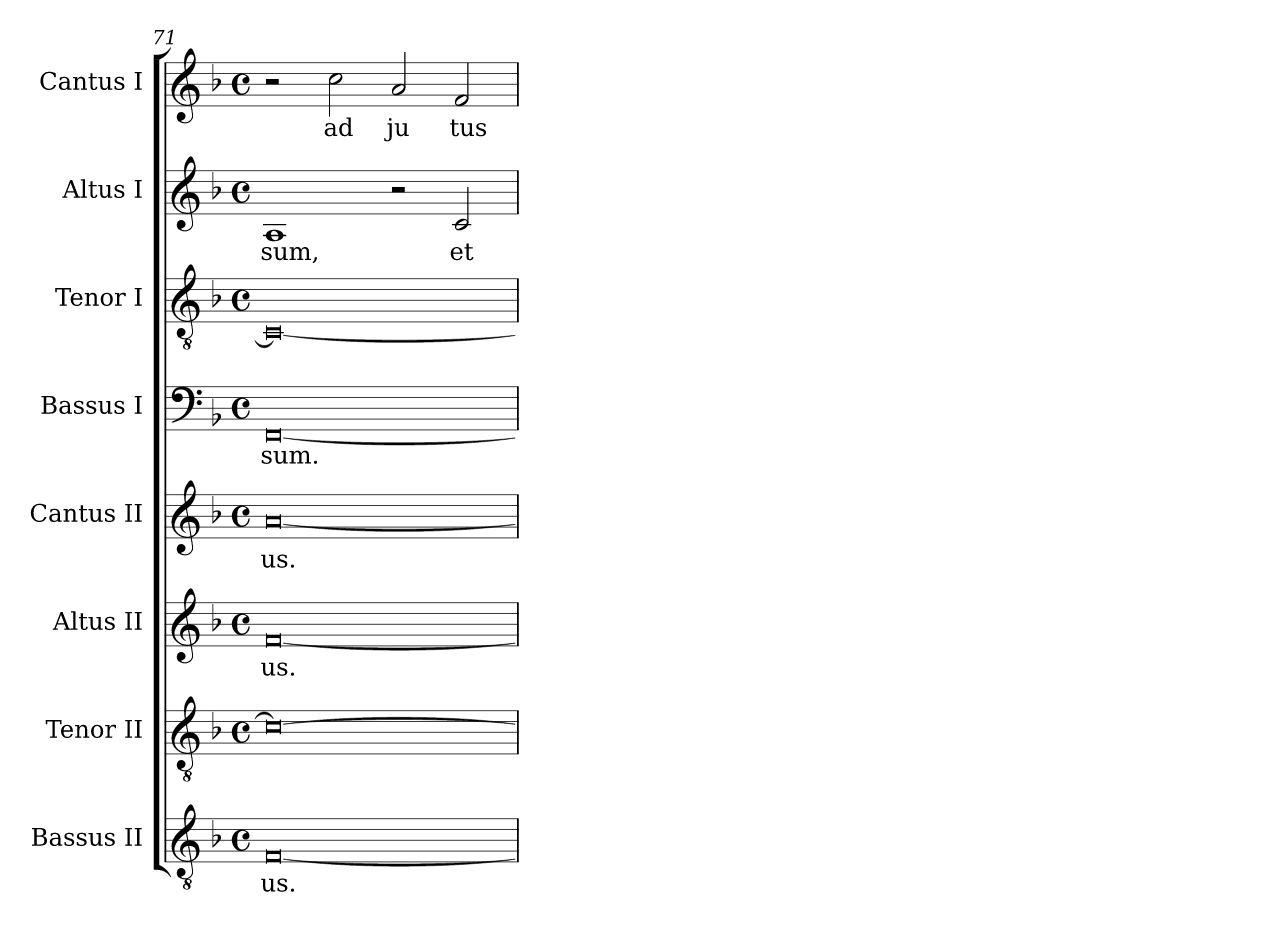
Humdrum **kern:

**kern	**text	**kern	**kern	**text	**kern	**text	**kern	**text	**kern	**kern	**text	**kern	**text
*part8	*part8	*part7	*part6	*part6	*part5	*part5	*part4	*part4	*part3	*part2	*part2	*part1	*part1
*staff8	*staff8	*staff7	*staff6	*staff6	*staff5	*staff5	*staff4	*staff4	*staff3	*staff2	*staff2	*staff1	*staff1
*I"Bassus II	*	*I"Tenor II	*I"Altus II	*	*I"Cantus II	*	*I"Bassus I	*	*I"Tenor I	*I"Altus I	*	*I"Cantus I	*
*clefGv2	*	*clefGv2	*clefG2	*	*clefG2	*	*clefF4	*	*clefGv2	*clefG2	*	*clefG2	*
*k[b-]	*	*k[b-]	*k[b-]	*	*k[b-]	*	*k[b-]	*	*k[b-]	*k[b-]	*	*k[b-]	*
*F:	*	*F:	*F:	*	*F:	*	*F:	*	*F:	*F:	*	*F:	*
*M4/4	*	*M4/4	*M4/4	*	*M4/4	*	*M4/4	*	*M4/4	*M4/4	*	*M4/4	*
*met(c)	*	*met(c)	*met(c)	*	*met(c)	*	*met(c)	*	*met(c)	*met(c)	*	*met(c)	*
=71	=71	=71	=71	=71	=71	=71	=71	=71	=71	=71	=71	=71	=71
!	!LO:LY:b:cj	!	!	!LO:LY:b:cj	!	!LO:LY:b:cj	!	!LO:LY:b	!	!	!LO:LY:b:cj	!	!
[<0F	us.	0c_>	[<0f	-us.	[<0a	-us.	[<0FF	sum.	0C_<	1A	sum,	2r	.
!	!	!	!	!	!	!	!	!	!	!	!	!	!LO:LY:b:cj
.	.	.	.	.	.	.	.	.	.	.	.	2cc\	ad
!	!	!	!	!	!	!	!	!	!	!	!	!	!LO:LY:b:cj
.	.	.	.	.	.	.	.	.	.	2r	.	2a/	ju
!	!	!	!	!	!	!	!	!	!	!	!LO:LY:b:cj	!	!LO:LY:b:cj
.	.	.	.	.	.	.	.	.	.	2c/	et	2f/	tus
=	=	=	=	=	=	=	=	=	=	=	=	=	=
*-	*-	*-	*-	*-	*-	*-	*-	*-	*-	*-	*-	*-	*-
